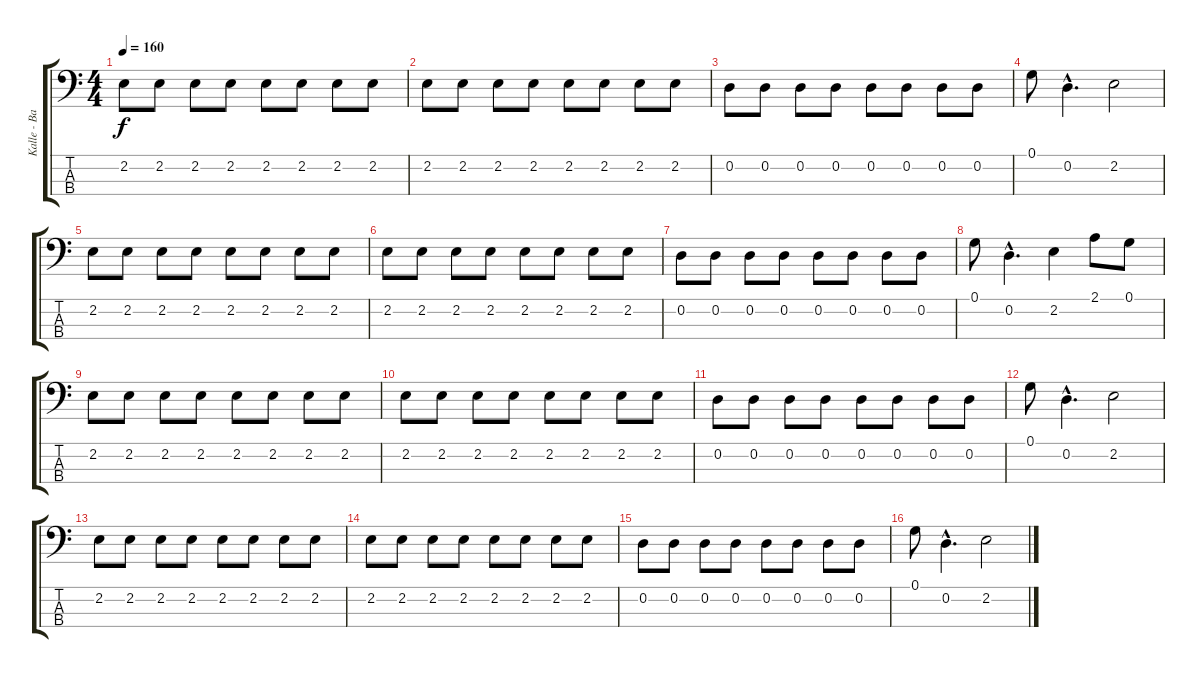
\track ("Kalle - Bass" "Kalle - Ba") {instrument electricguitarclean}
\staff {score tabs}
\tuning (G2 D2 A1 E1) {hide}
\ts (4 4)
\tempo 160
\clef f4
\ks c
2.2.8{dy f} 2.2.8 2.2.8 2.2.8 2.2.8 2.2.8 2.2.8 2.2.8 |
2.2.8 2.2.8 2.2.8 2.2.8 2.2.8 2.2.8 2.2.8 2.2.8 |
0.2.8 0.2.8 0.2.8 0.2.8 0.2.8 0.2.8 0.2.8 0.2.8 |
0.1.8 0.2{hac}.4{d} 2.2.2 |
2.2.8 2.2.8 2.2.8 2.2.8 2.2.8 2.2.8 2.2.8 2.2.8 |
2.2.8 2.2.8 2.2.8 2.2.8 2.2.8 2.2.8 2.2.8 2.2.8 |
0.2.8 0.2.8 0.2.8 0.2.8 0.2.8 0.2.8 0.2.8 0.2.8 |
0.1.8 0.2{hac}.4{d} 2.2.4 2.1.8 0.1.8 |
2.2.8 2.2.8 2.2.8 2.2.8 2.2.8 2.2.8 2.2.8 2.2.8 |
2.2.8 2.2.8 2.2.8 2.2.8 2.2.8 2.2.8 2.2.8 2.2.8 |
0.2.8 0.2.8 0.2.8 0.2.8 0.2.8 0.2.8 0.2.8 0.2.8 |
0.1.8 0.2{hac}.4{d} 2.2.2 |
2.2.8 2.2.8 2.2.8 2.2.8 2.2.8 2.2.8 2.2.8 2.2.8 |
2.2.8 2.2.8 2.2.8 2.2.8 2.2.8 2.2.8 2.2.8 2.2.8 |
0.2.8 0.2.8 0.2.8 0.2.8 0.2.8 0.2.8 0.2.8 0.2.8 |
0.1.8 0.2{hac}.4{d} 2.2.2
